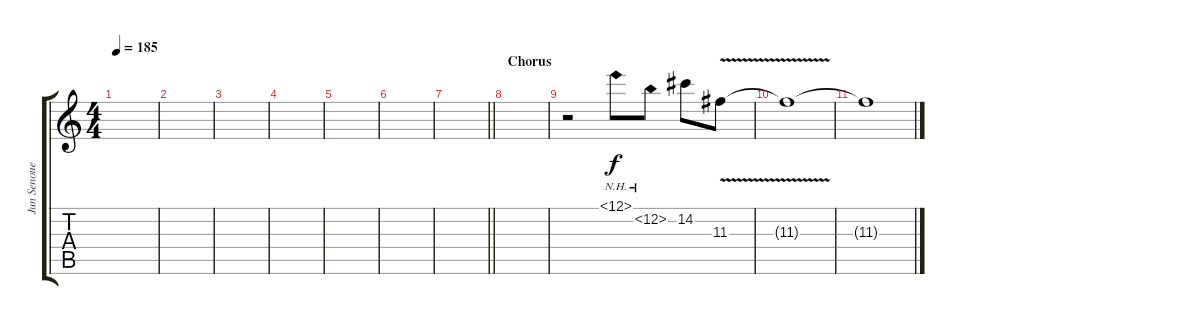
\track ("Jun Senoue (Lead)" "Jun Senoue") {instrument distortionguitar}
\staff {score tabs}
\tuning (E4 B3 G3 D3 A2 E2) {hide}
\ts (4 4)
\tempo 185
\clef g2
\ks c
|
|
|
|
|
|
\barLineRight lightlight
|
\section ("" "Chorus")
|
r.2 12.1{nh}.8 12.2{nh}.8 14.2.8 11.3{v}.8 |
11.3{t}.1 |
11.3{t}.1
